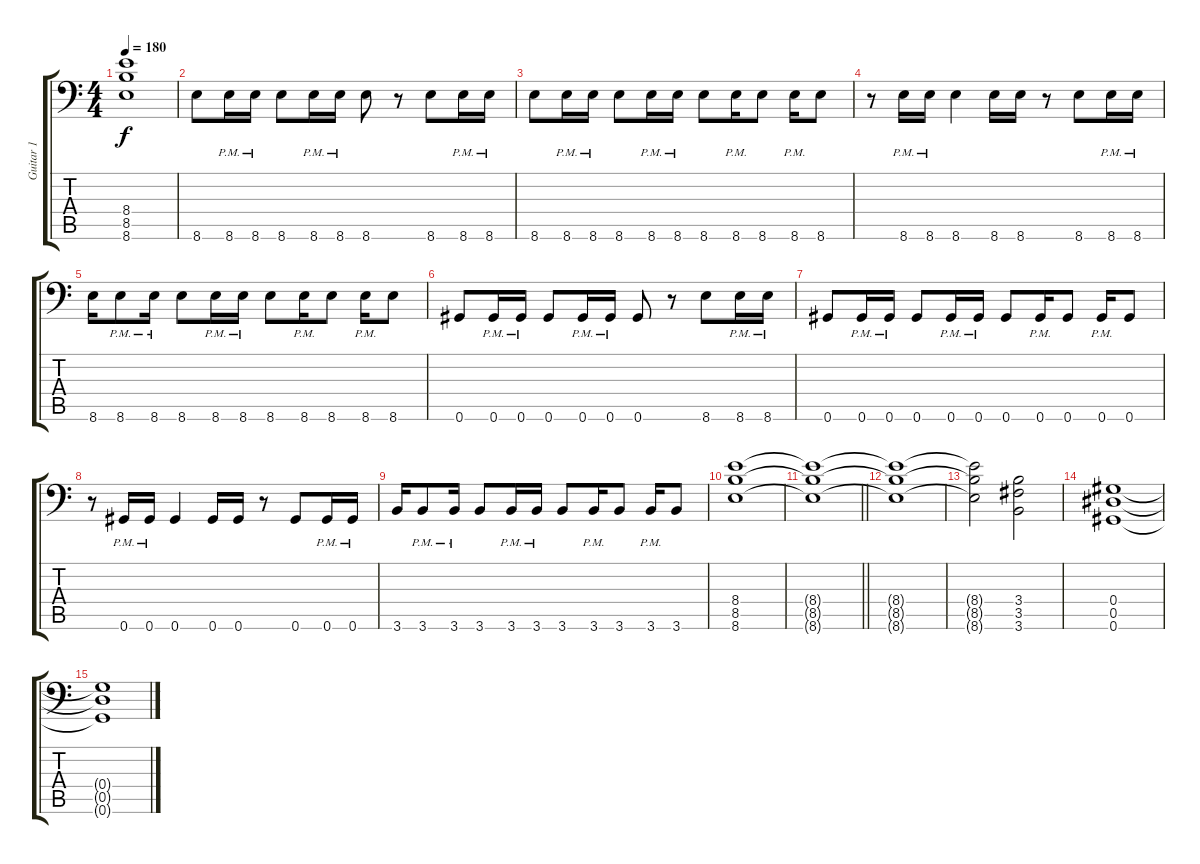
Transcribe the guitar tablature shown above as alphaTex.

\track ("Guitar 1" "Guitar 1") {instrument overdrivenguitar}
\staff {score tabs}
\tuning (Bb3 F3 Db3 Ab2 Eb2 Ab1) {hide}
\ts (4 4)
\tempo 180
\clef f4
\ks c
(8.4{t} 8.5{t} 8.6{t}).1{dy f} |
8.6.8 8.6{pm}.16 8.6{pm}.16 8.6.8 8.6{pm}.16 8.6{pm}.16 8.6.8 r.8 8.6.8 8.6{pm}.16 8.6{pm}.16 |
8.6.8 8.6{pm}.16 8.6{pm}.16 8.6.8 8.6{pm}.16 8.6{pm}.16 8.6.8 8.6{pm}.16 8.6.8 8.6{pm}.16 8.6.8 |
r.8 8.6{pm}.16 8.6{pm}.16 8.6.4 8.6.16 8.6.16 r.8 8.6.8 8.6{pm}.16 8.6{pm}.16 |
8.6.16 8.6{pm}.8 8.6{pm}.16 8.6.8 8.6{pm}.16 8.6{pm}.16 8.6.8 8.6{pm}.16 8.6.8 8.6{pm}.16 8.6.8 |
0.6.8 0.6{pm}.16 0.6{pm}.16 0.6.8 0.6{pm}.16 0.6{pm}.16 0.6.8 r.8 8.6.8 8.6{pm}.16 8.6{pm}.16 |
0.6.8 0.6{pm}.16 0.6{pm}.16 0.6.8 0.6{pm}.16 0.6{pm}.16 0.6.8 0.6{pm}.16 0.6.8 0.6{pm}.16 0.6.8 |
r.8 0.6{pm}.16 0.6{pm}.16 0.6.4 0.6.16 0.6.16 r.8 0.6.8 0.6{pm}.16 0.6{pm}.16 |
3.6.16 3.6{pm}.8 3.6{pm}.16 3.6.8 3.6{pm}.16 3.6{pm}.16 3.6.8 3.6{pm}.16 3.6.8 3.6{pm}.16 3.6.8 |
(8.4 8.5 8.6).1 |
\barLineRight lightlight
(8.4{t} 8.5{t} 8.6{t}).1 |
(8.4{t} 8.5{t} 8.6{t}).1 |
(8.4{t} 8.5{t} 8.6{t}).2 (3.4 3.5 3.6).2 |
(0.4 0.5 0.6).1 |
(0.4{t} 0.5{t} 0.6{t}).1
